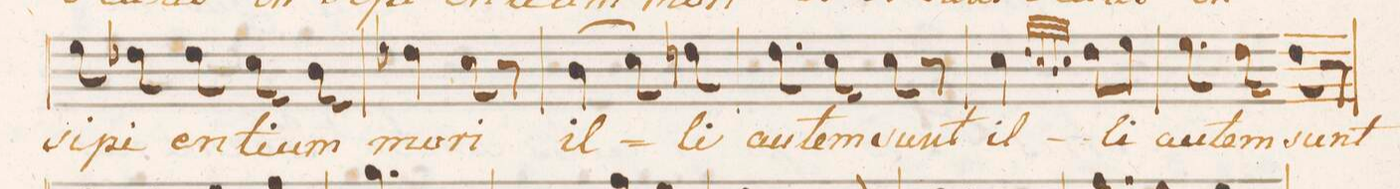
**kern	**text
*I"Soprano.	*
*clefC1	*
*k[f#]	*
*M2/4	*
8cc\	-si-
8b-X\	-pi-
8b-\	-en-
16a\	-ti-
16g\	-um
=32	=32
4b-X\	mo-
8a\	-ri
8r	.
=33	=33
(>4g\	il-
8a\)	.
8bn\	-li
=34	=34
8.b\	au-
16a\	-tem
8a\	sunt
8r	.
=35	=35
4a\	il-
32qqb/LLL	.
32qqa/	.
32qqg/	.
32qqa/JJJ	.
8b\L	-li
8cc\J	.
=36	=36
8.cc\	au-
16b\	-tem
8b\	sunt
8r	.
=37	=37
*-	*-
